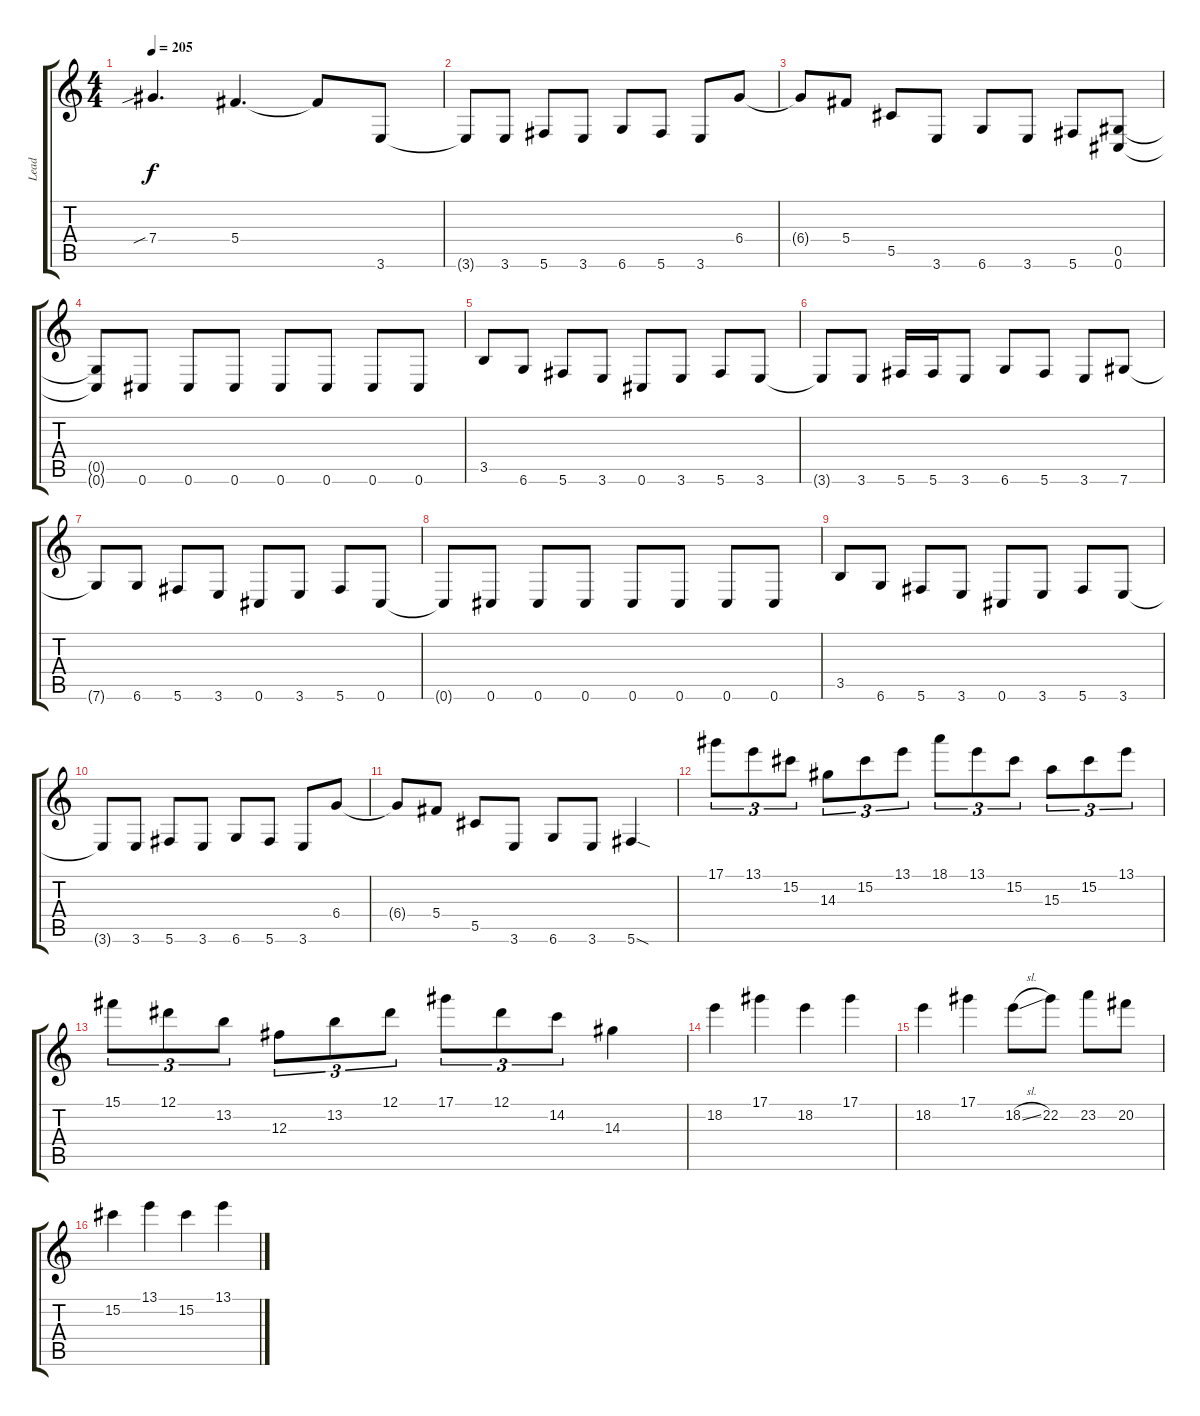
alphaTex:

\track ("Lead" "Lead") {instrument distortionguitar}
\staff {score tabs}
\tuning (Eb4 Bb3 Gb3 Db3 Ab2 Db2) {hide}
\ts (4 4)
\tempo 205
\clef g2
\ks c
7.4{sib}.4{d dy f} 5.4.4{d} 5.4{t}.8 3.6.8 |
3.6{t}.8 3.6.8 5.6.8 3.6.8 6.6.8 5.6.8 3.6.8 6.4.8 |
6.4{t}.8 5.4.8 5.5.8 3.6.8 6.6.8 3.6.8 5.6.8 (0.5 0.6).8 |
(0.5{t} 0.6{t}).8 0.6.8 0.6.8 0.6.8 0.6.8 0.6.8 0.6.8 0.6.8 |
3.5.8 6.6.8 5.6.8 3.6.8 0.6.8 3.6.8 5.6.8 3.6.8 |
3.6{t}.8 3.6.8 5.6.16 5.6.16 3.6.8 6.6.8 5.6.8 3.6.8 7.6.8 |
7.6{t}.8 6.6.8 5.6.8 3.6.8 0.6.8 3.6.8 5.6.8 0.6.8 |
0.6{t}.8 0.6.8 0.6.8 0.6.8 0.6.8 0.6.8 0.6.8 0.6.8 |
3.5.8 6.6.8 5.6.8 3.6.8 0.6.8 3.6.8 5.6.8 3.6.8 |
3.6{t}.8 3.6.8 5.6.8 3.6.8 6.6.8 5.6.8 3.6.8 6.4.8 |
6.4{t}.8 5.4.8 5.5.8 3.6.8 6.6.8 3.6.8 5.6{sod}.4 |
17.1.8{tu (3 2)} 13.1.8{tu (3 2)} 15.2.8{tu (3 2)} 14.3.8{tu (3 2)} 15.2.8{tu (3 2)} 13.1.8{tu (3 2)} 18.1.8{tu (3 2)} 13.1.8{tu (3 2)} 15.2.8{tu (3 2)} 15.3.8{tu (3 2)} 15.2.8{tu (3 2)} 13.1.8{tu (3 2)} |
15.1.8{tu (3 2)} 12.1.8{tu (3 2)} 13.2.8{tu (3 2)} 12.3.8{tu (3 2)} 13.2.8{tu (3 2)} 12.1.8{tu (3 2)} 17.1.8{tu (3 2)} 12.1.8{tu (3 2)} 14.2.8{tu (3 2)} 14.3.4 |
18.2.4 17.1.4 18.2.4 17.1.4 |
18.2.4 17.1.4 18.2{sl}.8 22.2.8 23.2.8 20.2.8 |
15.2.4 13.1.4 15.2.4 13.1.4
